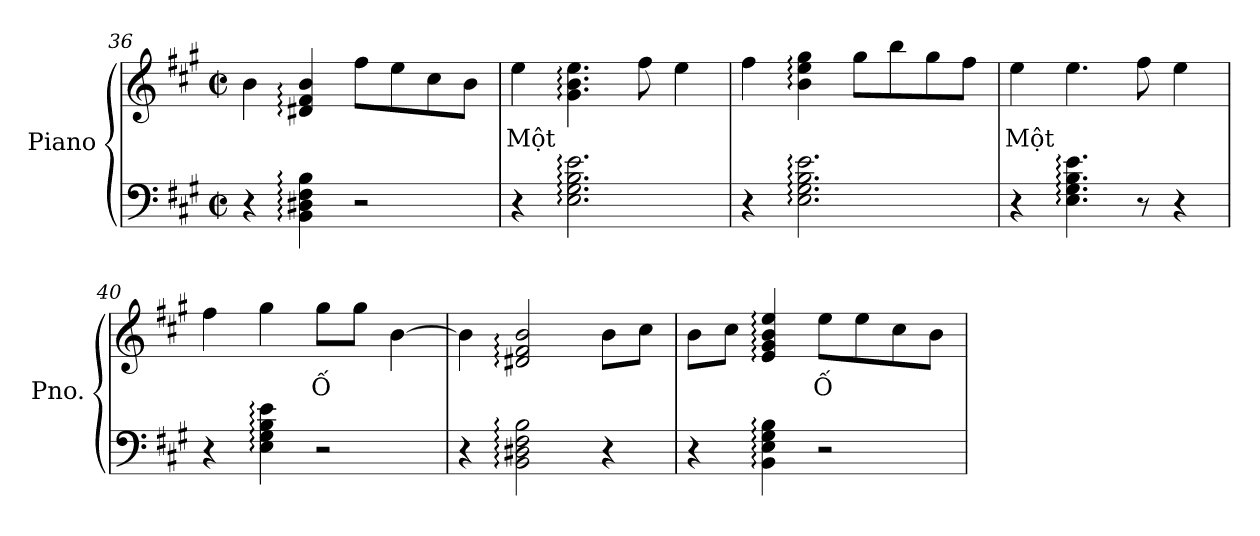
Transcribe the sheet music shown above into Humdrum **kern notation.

**kern	**kern	**text
*part1	*part1	*part1
*staff2	*staff1	*staff1
*I"Piano	*	*
*I'Pno.	*	*
*clefF4	*clefG2	*
*k[f#c#g#]	*k[f#c#g#]	*
*M2/2	*M2/2	*
*met(c|)	*met(c|)	*
=36	=36	=36
4r	4b\	.
4BB\: 4D#X\: 4F#\: 4B\:	4d#X/: 4f#/: 4b/:	.
2r	8ff#!\L	.
.	8ee!\	.
.	8cc#!\	.
.	8b!\J	.
=37	=37	=37
!	!	!LO:LY:a
4r	4ee\	Một
2.E\: 2.G#\: 2.B\: 2.e\:	4.g#\: 4.b\: 4.ee\:	.
.	8ff#\	.
.	4ee\	.
=38	=38	=38
4r	4ff#\	.
2.E\: 2.G#\: 2.B\: 2.e\:	4b\: 4ee\: 4gg#\:	.
.	8gg#!\L	.
.	8bb!\	.
.	8gg#!\	.
.	8ff#!\J	.
!!LO:PB:g=z
=39	=39	=39
!	!	!LO:LY:a
4r	4ee\	Một
4.E\: 4.G#\: 4.B\: 4.e\:	4.ee\	.
8r	8ff#\	.
4r	4ee\	.
=40	=40	=40
4r	4ff#\	.
4E\: 4G#\: 4B\: 4e\:	4gg#\	.
!	!	!LO:LY:a
2r	8gg#\L	Ố
.	8gg#\J	.
.	[4b\	.
=41	=41	=41
4r	4b\]	.
2BB\: 2D#X\: 2F#\: 2B\:	2d#X/: 2f#/: 2b/:	.
4r	8b\L	.
.	8cc#\J	.
=42	=42	=42
4r	8b\L	.
.	8cc#\J	.
4BB\: 4E\: 4G#\: 4B\:	4e/: 4g#/: 4b/: 4ee/:	.
!	!	!LO:LY:a
2r	8ee\L	Ố
.	8ee\	.
.	8cc#\	.
.	8b\J	.
=	=	=
*-	*-	*-
